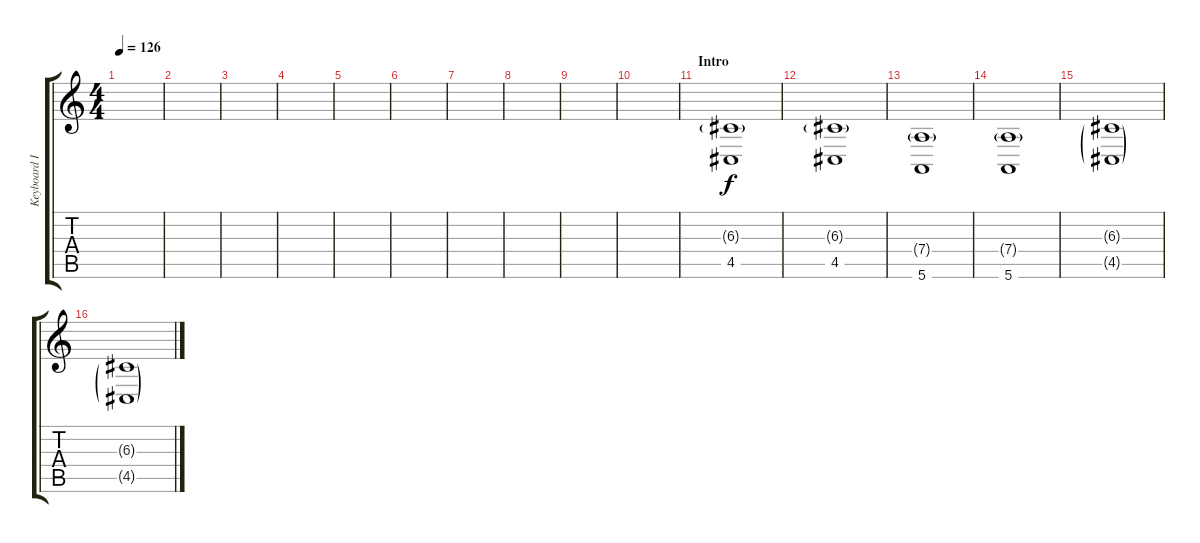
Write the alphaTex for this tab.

\track ("Keyboard III" "Keyboard I") {instrument synthstrings1}
\staff {score tabs}
\tuning (E4 B3 G3 D3 A2 E2) {hide}
\ts (4 4)
\tempo 126
\clef g2
\ks c
|
|
|
|
|
|
|
|
|
|
\section ("" "Intro")
(6.3{g} 4.5).1 |
(6.3{g} 4.5).1 |
(7.4{g} 5.6).1 |
(7.4{g} 5.6).1 |
(6.3{g} 4.5{g}).1 |
(6.3{g} 4.5{g}).1
